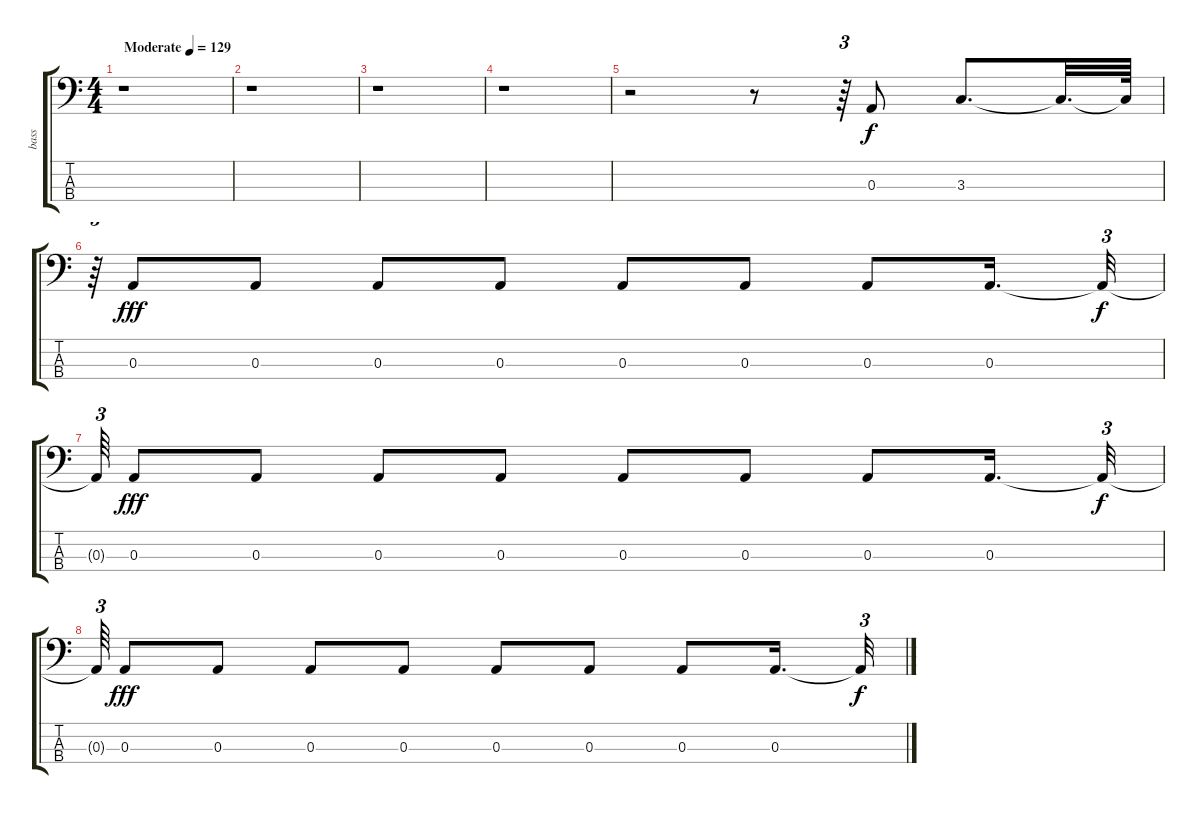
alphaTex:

\track ("bass" "bass") {instrument electricbasspick}
\staff {score tabs}
\tuning (G2 D2 A1 E1) {hide}
\ts (4 4)
\tempo (129 "Moderate")
\clef f4
\ks c
r.1{dy f instrument electricbasspick} |
r.1 |
r.1 |
r.1 |
r.2 r.8 r.64{tu (3 2)} 0.3.8 3.3.8{d} 3.3{t}.32{d} 3.3{t}.64 |
r.64{tu (3 2)} 0.3.8{dy fff} 0.3.8 0.3.8 0.3.8 0.3.8 0.3.8 0.3.8 0.3.16{d} 0.3{t}.32{tu (3 2) dy f} |
0.3{t}.64{tu (3 2)} 0.3.8{dy fff} 0.3.8 0.3.8 0.3.8 0.3.8 0.3.8 0.3.8 0.3.16{d} 0.3{t}.32{tu (3 2) dy f} |
0.3{t}.64{tu (3 2)} 0.3.8{dy fff} 0.3.8 0.3.8 0.3.8 0.3.8 0.3.8 0.3.8 0.3.16{d} 0.3{t}.32{tu (3 2) dy f}
